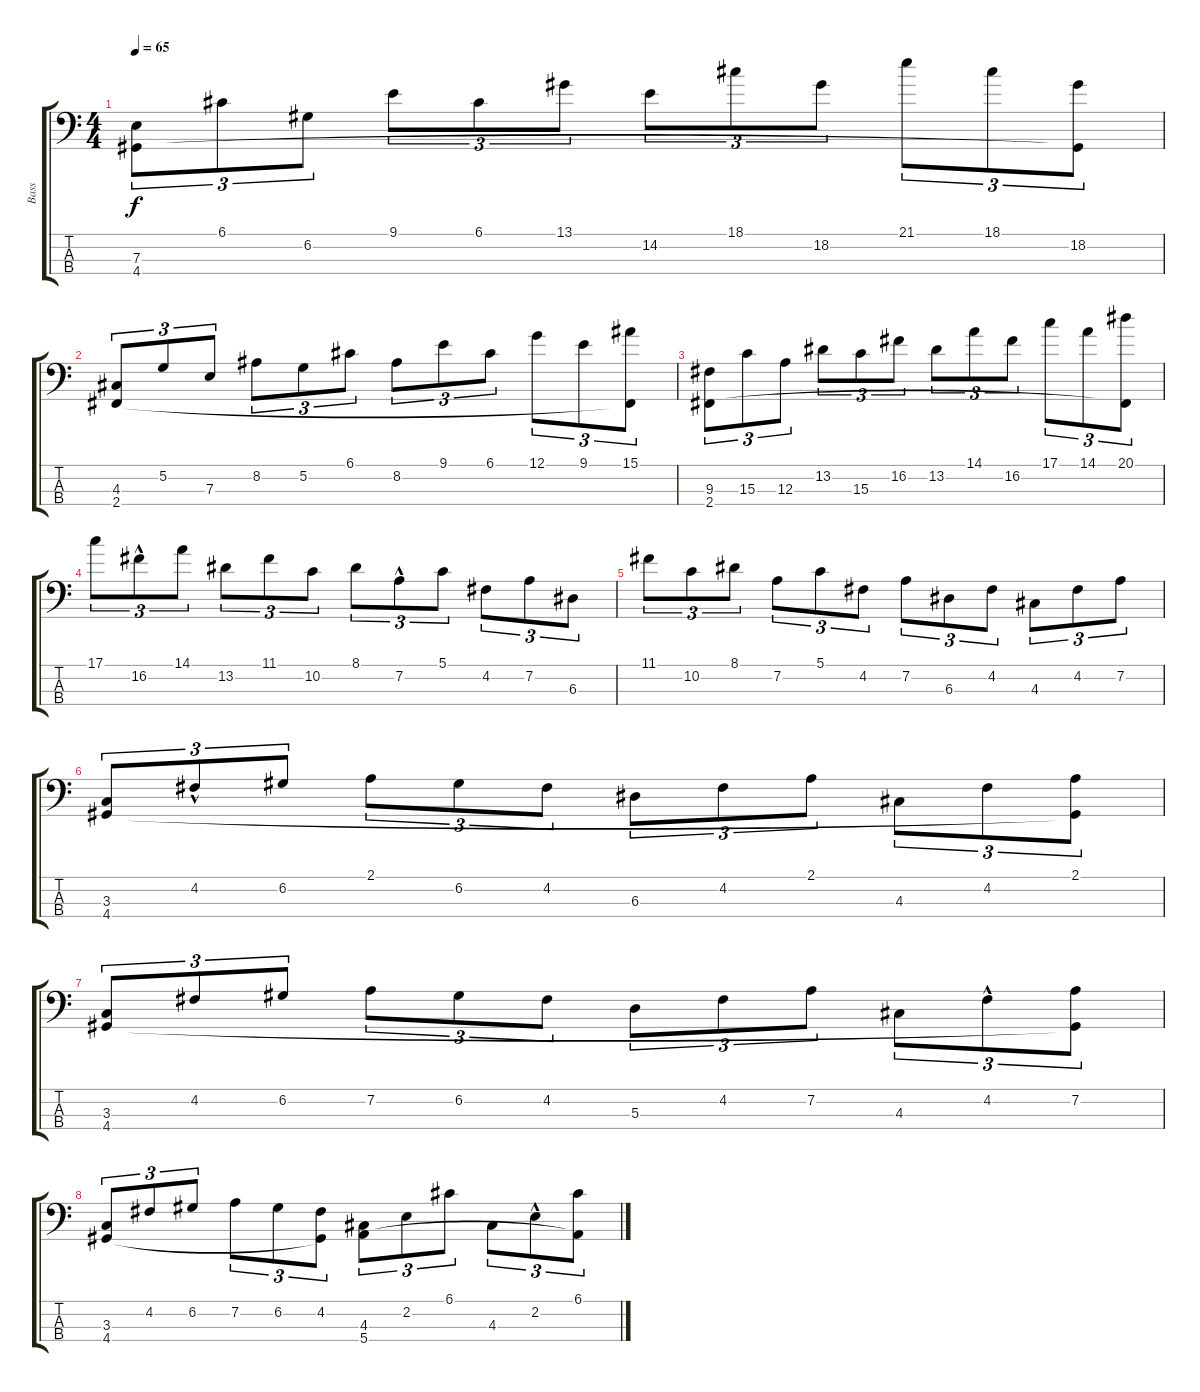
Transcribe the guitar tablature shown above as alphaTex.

\track ("Bass" "Bass") {instrument electricbassfinger}
\staff {score tabs}
\tuning (G2 D2 A1 E1) {hide}
\ts (4 4)
\tempo 65
\clef f4
\ks c
(7.3 4.4).8{tu (3 2) dy f} 6.1.8{tu (3 2)} 6.2.8{tu (3 2)} 9.1.8{tu (3 2)} 6.1.8{tu (3 2)} 13.1.8{tu (3 2)} 14.2.8{tu (3 2)} 18.1.8{tu (3 2)} 18.2.8{tu (3 2)} 21.1.8{tu (3 2)} 18.1.8{tu (3 2)} (18.2 4.4{t}).8{tu (3 2)} |
(4.3 2.4).8{tu (3 2)} 5.2.8{tu (3 2)} 7.3.8{tu (3 2)} 8.2.8{tu (3 2)} 5.2.8{tu (3 2)} 6.1.8{tu (3 2)} 8.2.8{tu (3 2)} 9.1.8{tu (3 2)} 6.1.8{tu (3 2)} 12.1.8{tu (3 2)} 9.1.8{tu (3 2)} (15.1 2.4{t}).8{tu (3 2)} |
(9.3 2.4).8{tu (3 2)} 15.3.8{tu (3 2)} 12.3.8{tu (3 2)} 13.2.8{tu (3 2)} 15.3.8{tu (3 2)} 16.2.8{tu (3 2)} 13.2.8{tu (3 2)} 14.1.8{tu (3 2)} 16.2.8{tu (3 2)} 17.1.8{tu (3 2)} 14.1.8{tu (3 2)} (20.1 2.4{t}).8{tu (3 2)} |
17.1.8{tu (3 2)} 16.2{hac}.8{tu (3 2)} 14.1.8{tu (3 2)} 13.2.8{tu (3 2)} 11.1.8{tu (3 2)} 10.2.8{tu (3 2)} 8.1.8{tu (3 2)} 7.2{hac}.8{tu (3 2)} 5.1.8{tu (3 2)} 4.2.8{tu (3 2)} 7.2.8{tu (3 2)} 6.3.8{tu (3 2)} |
11.1.8{tu (3 2)} 10.2.8{tu (3 2)} 8.1.8{tu (3 2)} 7.2.8{tu (3 2)} 5.1.8{tu (3 2)} 4.2.8{tu (3 2)} 7.2.8{tu (3 2)} 6.3.8{tu (3 2)} 4.2.8{tu (3 2)} 4.3.8{tu (3 2)} 4.2.8{tu (3 2)} 7.2.8{tu (3 2)} |
(3.3 4.4).8{tu (3 2)} 4.2{hac}.8{tu (3 2)} 6.2.8{tu (3 2)} 2.1.8{tu (3 2)} 6.2.8{tu (3 2)} 4.2.8{tu (3 2)} 6.3.8{tu (3 2)} 4.2.8{tu (3 2)} 2.1.8{tu (3 2)} 4.3.8{tu (3 2)} 4.2.8{tu (3 2)} (2.1 4.4{t}).8{tu (3 2)} |
(3.3 4.4).8{tu (3 2)} 4.2.8{tu (3 2)} 6.2.8{tu (3 2)} 7.2.8{tu (3 2)} 6.2.8{tu (3 2)} 4.2.8{tu (3 2)} 5.3.8{tu (3 2)} 4.2.8{tu (3 2)} 7.2.8{tu (3 2)} 4.3.8{tu (3 2)} 4.2{hac}.8{tu (3 2)} (7.2 4.4{t}).8{tu (3 2)} |
(3.3 4.4).8{tu (3 2)} 4.2.8{tu (3 2)} 6.2.8{tu (3 2)} 7.2.8{tu (3 2)} 6.2.8{tu (3 2)} (4.2 4.4{t}).8{tu (3 2)} (4.3 5.4).8{tu (3 2)} 2.2.8{tu (3 2)} 6.1.8{tu (3 2)} 4.3.8{tu (3 2)} 2.2{hac}.8{tu (3 2)} (6.1 5.4{t}).8{tu (3 2)}
